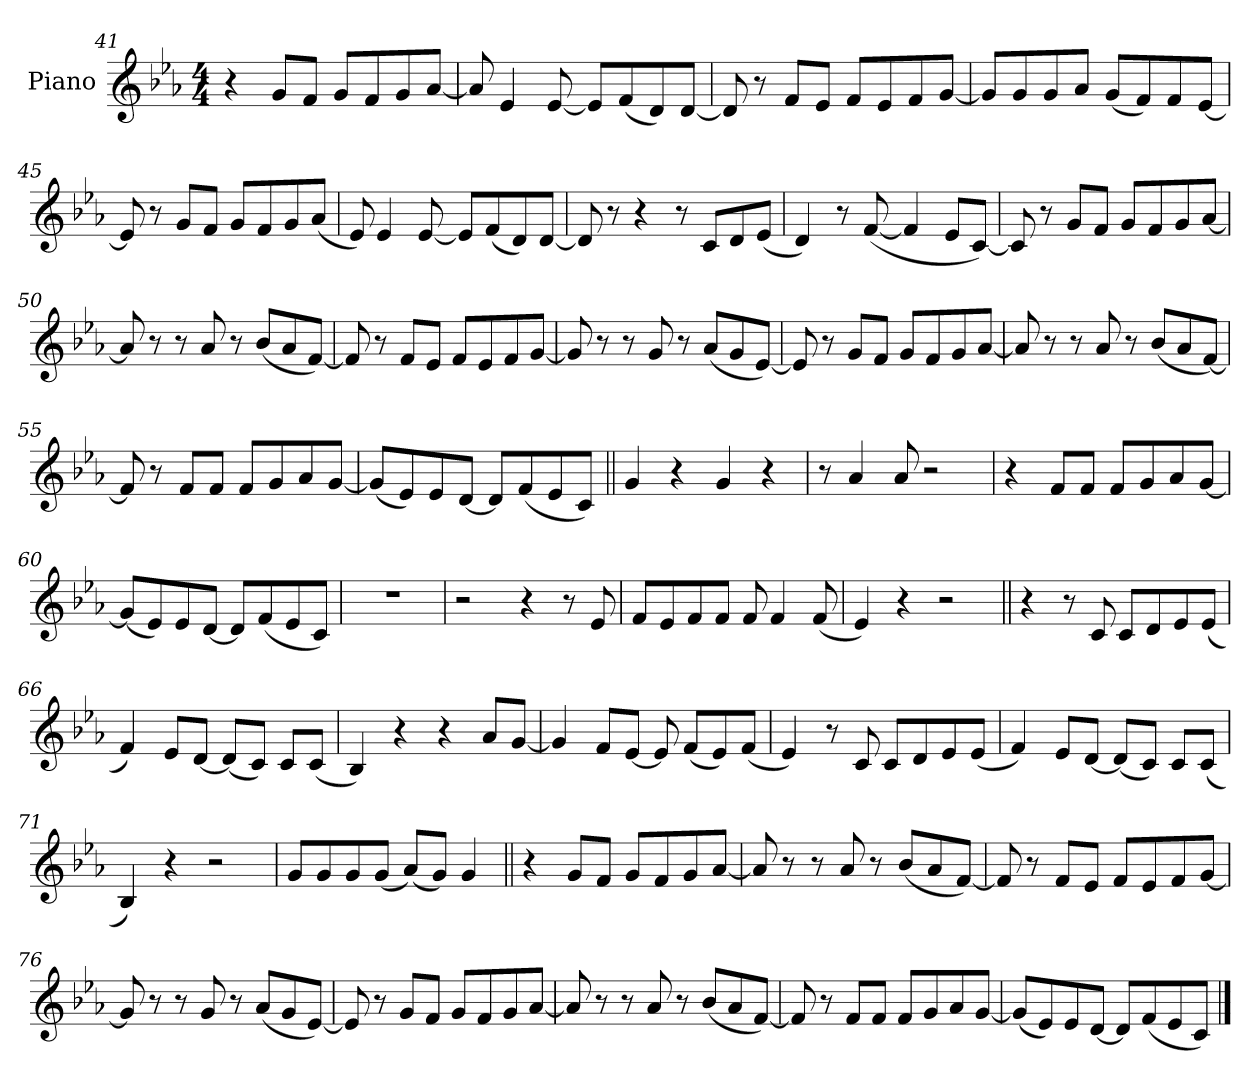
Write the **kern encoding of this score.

**kern
*part1
*staff1
*I"Piano
*I'Pno.
*clefG2
*k[b-e-a-]
*M4/4
=41
4r
8gL
8fJ
8gL
8f
8g
[8a-J
=42
8a-]
4e-
[8e-
8e-L]
(8f
8d)
[8dJ
=43
8d]
8r
8fL
8e-J
8fL
8e-
8f
[8gJ
=44
8gL]
8g
8g
8a-J
(8gL
8f)
8f
[8e-J
=45
8e-]
8r
8gL
8fJ
8gL
8f
8g
(8a-J
=46
8e-)
4e-
[8e-
8e-L]
(8f
8d)
[8dJ
=47
8d]
8r
4r
8r
8cL
8d
(8e-J
=48
4d)
8r
([8f
4f]
8e-L
[8cJ)
=49
8c]
8r
8gL
8fJ
8gL
8f
8g
[8a-J
=50
8a-]
8r
8r
8a-
8r
(8b-L
8a-
[8fJ)
=51
8f]
8r
8fL
8e-J
8fL
8e-
8f
[8gJ
=52
8g]
8r
8r
8g
8r
(8a-L
8g
[8e-J)
=53
8e-]
8r
8gL
8fJ
8gL
8f
8g
[8a-J
=54
8a-]
8r
8r
8a-
8r
(8b-L
8a-
[8fJ)
=55
8f]
8r
8fL
8fJ
8fL
8g
8a-
[8gJ
=56
(8gL]
8e-)
8e-
[8dJ
8dL]
(8f
8e-
8cJ)
=57||
4g!
4r
4g!
4r
=58
8r
4a-!
8a-!
2r
=59
4r
8fL
8fJ
8fL
8g
8a-
[8gJ
=60
(8gL]
8e-)
8e-
[8dJ
8dL]
(8f
8e-
8cJ)
=61
1r
=62
2r
4r
8r
8e-!
=63
8f!L
8e-!
8f!
8f!J
8f!
4f!
(8f!
=64
4e-!)
4r
2r
=65||
4r
8r
8c
8cL
8d
8e-
(8e-J
=66
4f)
8e-L
[8dJ
(8dL]
8cJ)
8cL
(8cJ
=67
4B-)
4r
4r
8a-L
[8gJ
=68
4g]
8fL
[8e-J
8e-]
(8fL
8e-)
(8fJ
=69
4e-)
8r
8c
8cL
8d
8e-
(8e-J
=70
4f)
8e-L
[8dJ
(8dL]
8cJ)
8cL
(8cJ
=71
4B-)
4r
2r
=72
8gL
8g
8g
(8gJ
(8a-L)
8gJ)
4g
=73||
4r
8gL
8fJ
8gL
8f
8g
[8a-J
=74
8a-]
8r
8r
8a-
8r
(8b-L
8a-
[8fJ)
=75
8f]
8r
8fL
8e-J
8fL
8e-
8f
[8gJ
=76
8g]
8r
8r
8g
8r
(8a-L
8g
[8e-J)
=77
8e-]
8r
8gL
8fJ
8gL
8f
8g
[8a-J
=78
8a-]
8r
8r
8a-
8r
(8b-L
8a-
[8fJ)
=79
8f]
8r
8fL
8fJ
8fL
8g
8a-
[8gJ
=80
(8gL]
8e-)
8e-
[8dJ
8dL]
(8f
8e-
8cJ)
==
*-
